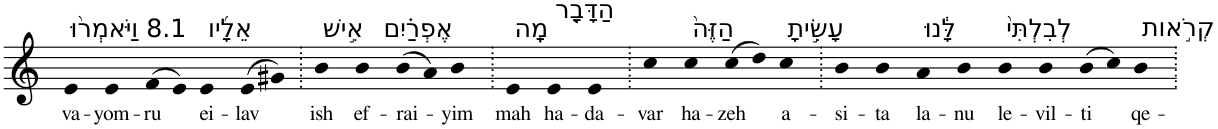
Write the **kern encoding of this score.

**kern	**text
*part1	*part1
*staff1	*staff1
*I"Piano	*
*I'Pno	*
*clefG2	*
*k[]	*
=1	=1
!LO:TX:a:t=8.1 וַיֹּאמְר֨וּ	!
!	!LO:LY:b
4e	va-
!	!LO:LY:b
4e	-yom-
!	!LO:LY:b
(>8f	-ru
8e)	.
!LO:TX:a:t=אֵלָ֜יו	!
!	!LO:LY:b
4e	ei-
!	!LO:LY:b
(>8e	-lav
8g#X)	.
=2.	=2.
!LO:TX:a:t=אִ֣ישׁ	!
!	!LO:LY:b
4b	ish
!LO:TX:a:t=אֶפְרַ֗יִם	!
!	!LO:LY:b
4b	ef-
!	!LO:LY:b
(>8b	-rai-
8a)	.
!	!LO:LY:b
4b	-yim
=3.	=3.
!LO:TX:a:t=מָֽה	!
!	!LO:LY:b
4e	mah
!LO:TX:a:t=הַדָּבָ֤ר	!
!	!LO:LY:b
4e	ha-
!	!LO:LY:b
4e	-da-
=4.	=4.
!	!LO:LY:b
4cc	-var
!LO:TX:a:t=הַזֶּה֙	!
!	!LO:LY:b
4cc	ha-
!	!LO:LY:b
(>8cc	-zeh
8dd)	.
!LO:TX:a:t=עָשִׂ֣יתָ	!
!	!LO:LY:b
4cc	a-
=5.	=5.
!	!LO:LY:b
4b	-si-
!	!LO:LY:b
4b	-ta
!LO:TX:a:t=לָּ֔נוּ	!
!	!LO:LY:b
4a	la-
!	!LO:LY:b
4b	-nu
!LO:TX:a:t=לְבִלְתִּי֙	!
!	!LO:LY:b
4b	le-
!	!LO:LY:b
4b	-vil-
!	!LO:LY:b
(>8b	-ti
8cc)	.
!LO:TX:a:t=קְרֹ֣אות	!
!	!LO:LY:b
4b	qe-
=.	=.
*-	*-
